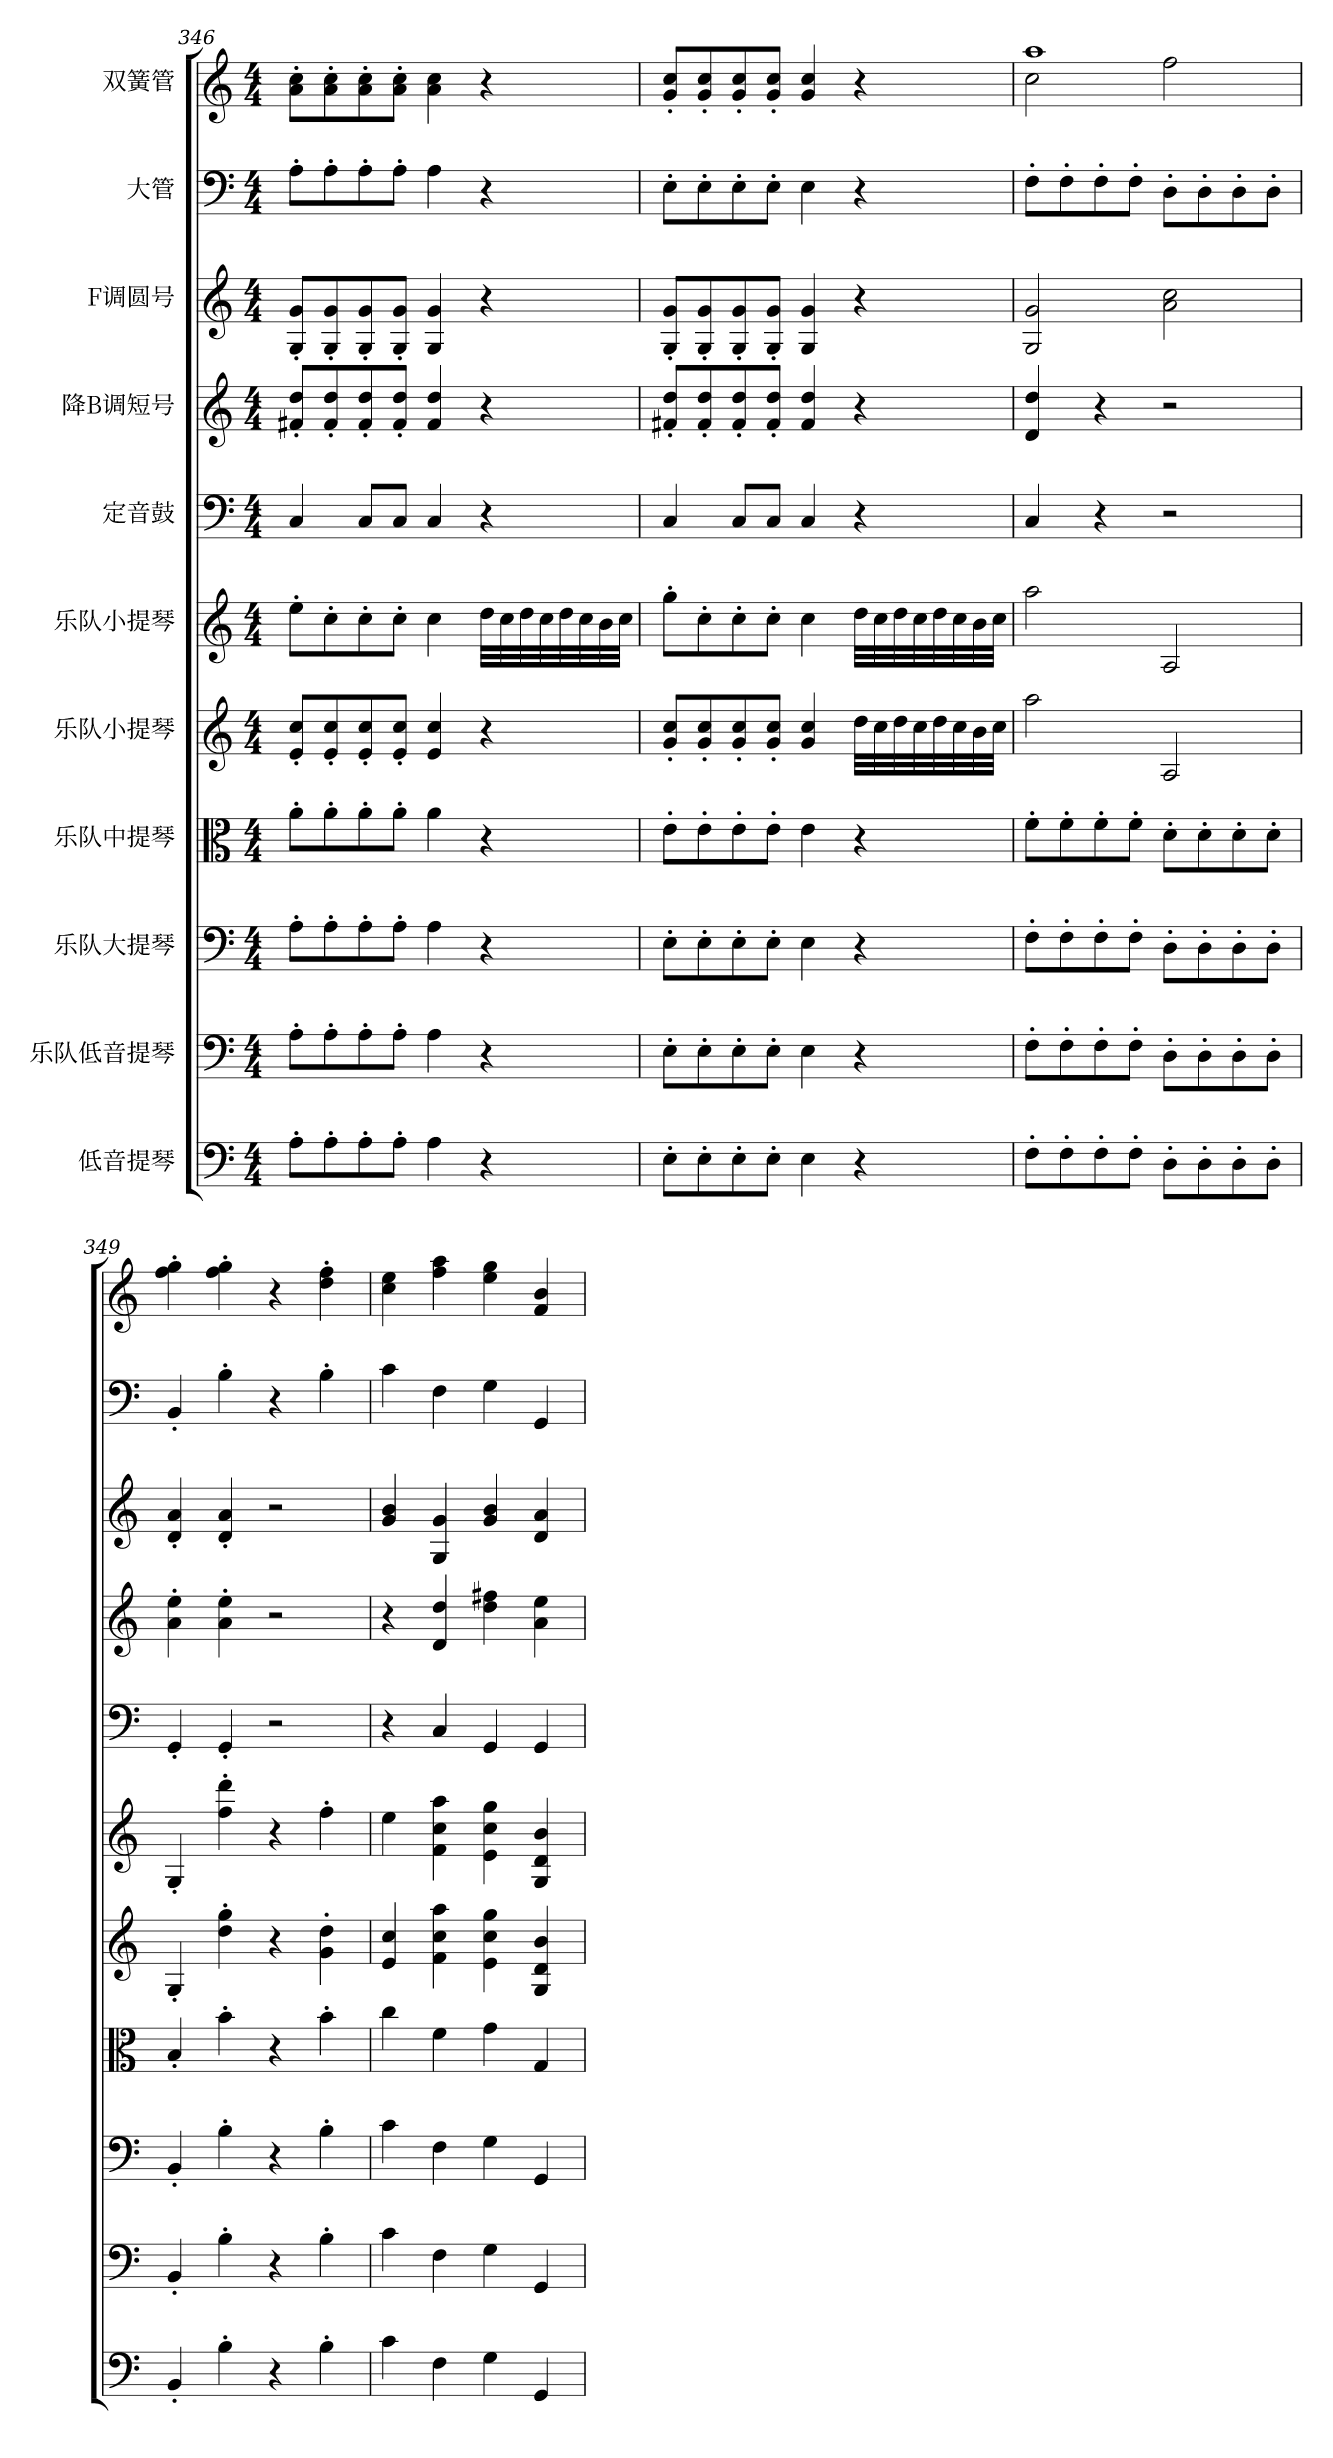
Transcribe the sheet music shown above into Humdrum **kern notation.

**kern	**kern	**kern	**kern	**kern	**kern	**kern	**kern	**kern	**kern	**kern
*part11	*part10	*part9	*part8	*part7	*part6	*part5	*part4	*part3	*part2	*part1
*staff11	*staff10	*staff9	*staff8	*staff7	*staff6	*staff5	*staff4	*staff3	*staff2	*staff1
*I"低音提琴	*I"乐队低音提琴	*I"乐队大提琴	*I"乐队中提琴	*I"乐队小提琴	*I"乐队小提琴	*I"定音鼓	*I"降B调短号	*I"F调圆号	*I"大管	*I"双簧管
*clefF4	*clefF4	*clefF4	*clefC3	*clefG2	*clefG2	*clefF4	*clefG2	*clefG2	*clefF4	*clefG2
*ITrd7c12	*ITrd7c12	*	*	*	*	*	*ITrd1c2	*ITrd4c7	*	*
*k[]	*k[]	*k[]	*k[]	*k[]	*k[]	*k[]	*k[b-e-]	*k[b-]	*k[]	*k[]
*M4/4	*M4/4	*M4/4	*M4/4	*M4/4	*M4/4	*M4/4	*M4/4	*M4/4	*M4/4	*M4/4
=346	=346	=346	=346	=346	=346	=346	=346	=346	=346	=346
8AA'\L	8AA'\L	8A'\L	8a'\L	8e/' 8cc/'L	8ee'\L	4C/	8en/' 8cc/'L	8C/' 8c/'L	8A'\L	8a\' 8cc\'L
8AA'\	8AA'\	8A'\	8a'\	8e/' 8cc/'	8cc'\	.	8e/' 8cc/'	8C/' 8c/'	8A'\	8a\' 8cc\'
8AA'\	8AA'\	8A'\	8a'\	8e/' 8cc/'	8cc'\	8C/L	8e/' 8cc/'	8C/' 8c/'	8A'\	8a\' 8cc\'
8AA'\J	8AA'\J	8A'\J	8a'\J	8e/' 8cc/'J	8cc'\J	8C/J	8e/' 8cc/'J	8C/' 8c/'J	8A'\J	8a\' 8cc\'J
4AA\	4AA\	4A\	4a\	4e/ 4cc/	4cc\	4C/	4e/ 4cc/	4C/ 4c/	4A\	4a\ 4cc\
4r	4r	4r	4r	4r	32dd\LLL	4r	4r	4r	4r	4r
.	.	.	.	.	32cc\	.	.	.	.	.
.	.	.	.	.	32dd\	.	.	.	.	.
.	.	.	.	.	32cc\	.	.	.	.	.
.	.	.	.	.	32dd\	.	.	.	.	.
.	.	.	.	.	32cc\	.	.	.	.	.
.	.	.	.	.	32b\	.	.	.	.	.
.	.	.	.	.	32cc\JJJ	.	.	.	.	.
!!LO:PB:g=z
=347	=347	=347	=347	=347	=347	=347	=347	=347	=347	=347
8EE'\L	8EE'\L	8E'\L	8e'\L	8g/' 8cc/'L	8gg'\L	4C/	8en/' 8cc/'L	8C/' 8c/'L	8E'\L	8g/' 8cc/'L
8EE'\	8EE'\	8E'\	8e'\	8g/' 8cc/'	8cc'\	.	8e/' 8cc/'	8C/' 8c/'	8E'\	8g/' 8cc/'
8EE'\	8EE'\	8E'\	8e'\	8g/' 8cc/'	8cc'\	8C/L	8e/' 8cc/'	8C/' 8c/'	8E'\	8g/' 8cc/'
8EE'\J	8EE'\J	8E'\J	8e'\J	8g/' 8cc/'J	8cc'\J	8C/J	8e/' 8cc/'J	8C/' 8c/'J	8E'\J	8g/' 8cc/'J
4EE\	4EE\	4E\	4e\	4g/ 4cc/	4cc\	4C/	4e/ 4cc/	4C/ 4c/	4E\	4g/ 4cc/
4r	4r	4r	4r	32dd\LLL	32dd\LLL	4r	4r	4r	4r	4r
.	.	.	.	32cc\	32cc\	.	.	.	.	.
.	.	.	.	32dd\	32dd\	.	.	.	.	.
.	.	.	.	32cc\	32cc\	.	.	.	.	.
.	.	.	.	32dd\	32dd\	.	.	.	.	.
.	.	.	.	32cc\	32cc\	.	.	.	.	.
.	.	.	.	32b\	32b\	.	.	.	.	.
.	.	.	.	32cc\JJJ	32cc\JJJ	.	.	.	.	.
=348	=348	=348	=348	=348	=348	=348	=348	=348	=348	=348
*	*	*	*	*	*	*	*	*	*	*^
8FF'\L	8FF'\L	8F'\L	8f'\L	2aa\	2aa\	4C/	4c/ 4cc/	2C/ 2c/	8F'\L	1aa	2cc\
8FF'\	8FF'\	8F'\	8f'\	.	.	.	.	.	8F'\	.	.
8FF'\	8FF'\	8F'\	8f'\	.	.	4r	4r	.	8F'\	.	.
8FF'\J	8FF'\J	8F'\J	8f'\J	.	.	.	.	.	8F'\J	.	.
8DD'\L	8DD'\L	8D'\L	8d'\L	2A/	2A/	2r	2r	2d\ 2f\	8D'\L	.	2ff\
8DD'\	8DD'\	8D'\	8d'\	.	.	.	.	.	8D'\	.	.
8DD'\	8DD'\	8D'\	8d'\	.	.	.	.	.	8D'\	.	.
8DD'\J	8DD'\J	8D'\J	8d'\J	.	.	.	.	.	8D'\J	.	.
*	*	*	*	*	*	*	*	*	*	*v	*v
=349	=349	=349	=349	=349	=349	=349	=349	=349	=349	=349
*	*	*	*	*	*	*	*	*	*	*MM176
4BBB'/	4BBB'/	4BB'/	4B'/	4G'/	4G'/	4GG'/	4g\' 4dd\'	4G/' 4d/'	4BB'/	4ff\' 4gg\'
4BB'\	4BB'\	4B'\	4b'\	4dd\' 4gg\'	4ff\' 4ddd\'	4GG'/	4g\' 4dd\'	4G/' 4d/'	4B'\	4ff\' 4gg\'
4r	4r	4r	4r	4r	4r	2r	2r	2r	4r	4r
4BB'\	4BB'\	4B'\	4b'\	4g\' 4dd\'	4ff'\	.	.	.	4B'\	4dd\' 4ff\'
=350	=350	=350	=350	=350	=350	=350	=350	=350	=350	=350
4C\	4C\	4c\	4cc\	4e/ 4cc/	4ee\	4r	4r	4c/ 4e/	4c\	4cc\ 4ee\
4FF\	4FF\	4F\	4f\	4f\ 4cc\ 4aa\	4f\ 4cc\ 4aa\	4C/	4c/ 4cc/	4C/ 4c/	4F\	4ff\ 4aa\
4GG\	4GG\	4G\	4g\	4e\ 4cc\ 4gg\	4e\ 4cc\ 4gg\	4GG/	4cc\ 4een\	4c/ 4e/	4G\	4ee\ 4gg\
4GGG/	4GGG/	4GG/	4G/	4G/ 4d/ 4b/	4G/ 4d/ 4b/	4GG/	4g\ 4dd\	4G/ 4d/	4GG/	4f/ 4b/
=	=	=	=	=	=	=	=	=	=	=
*-	*-	*-	*-	*-	*-	*-	*-	*-	*-	*-
